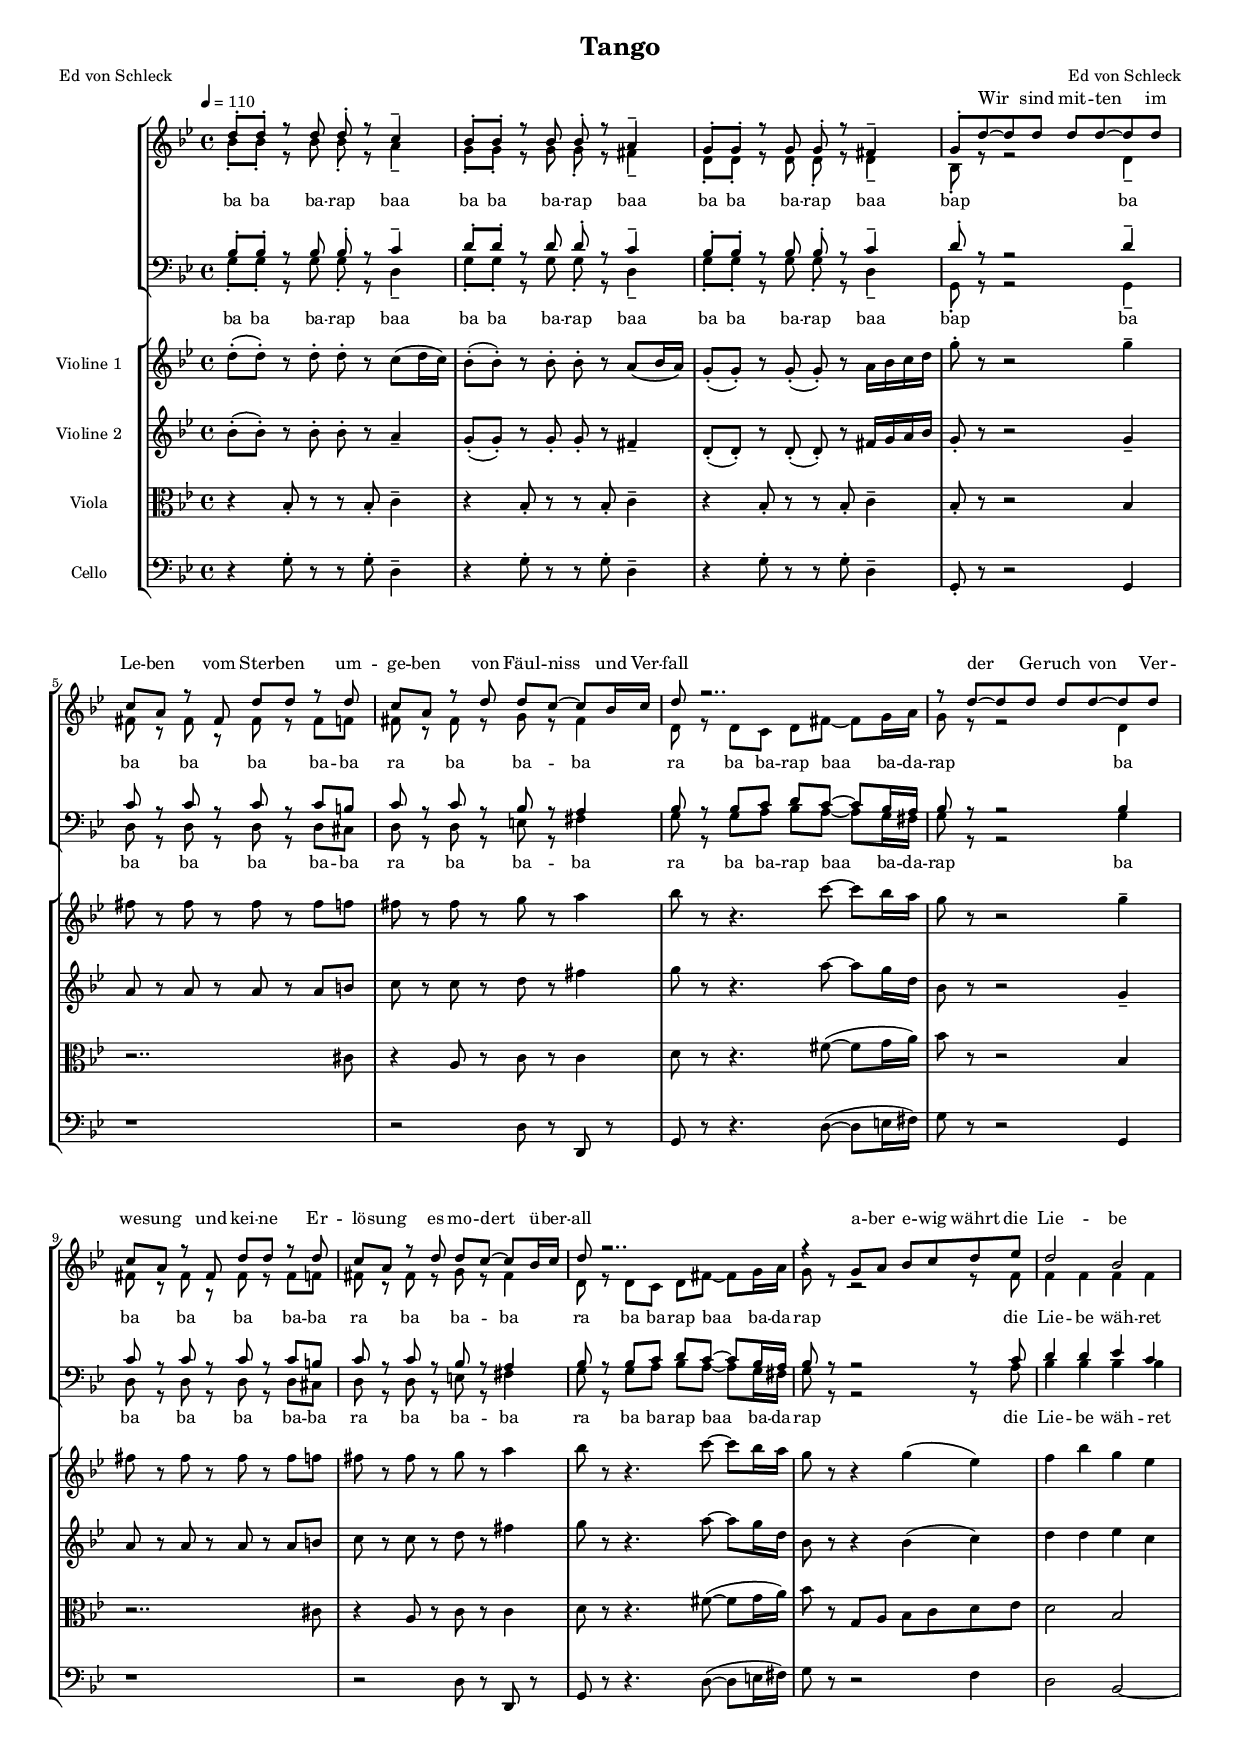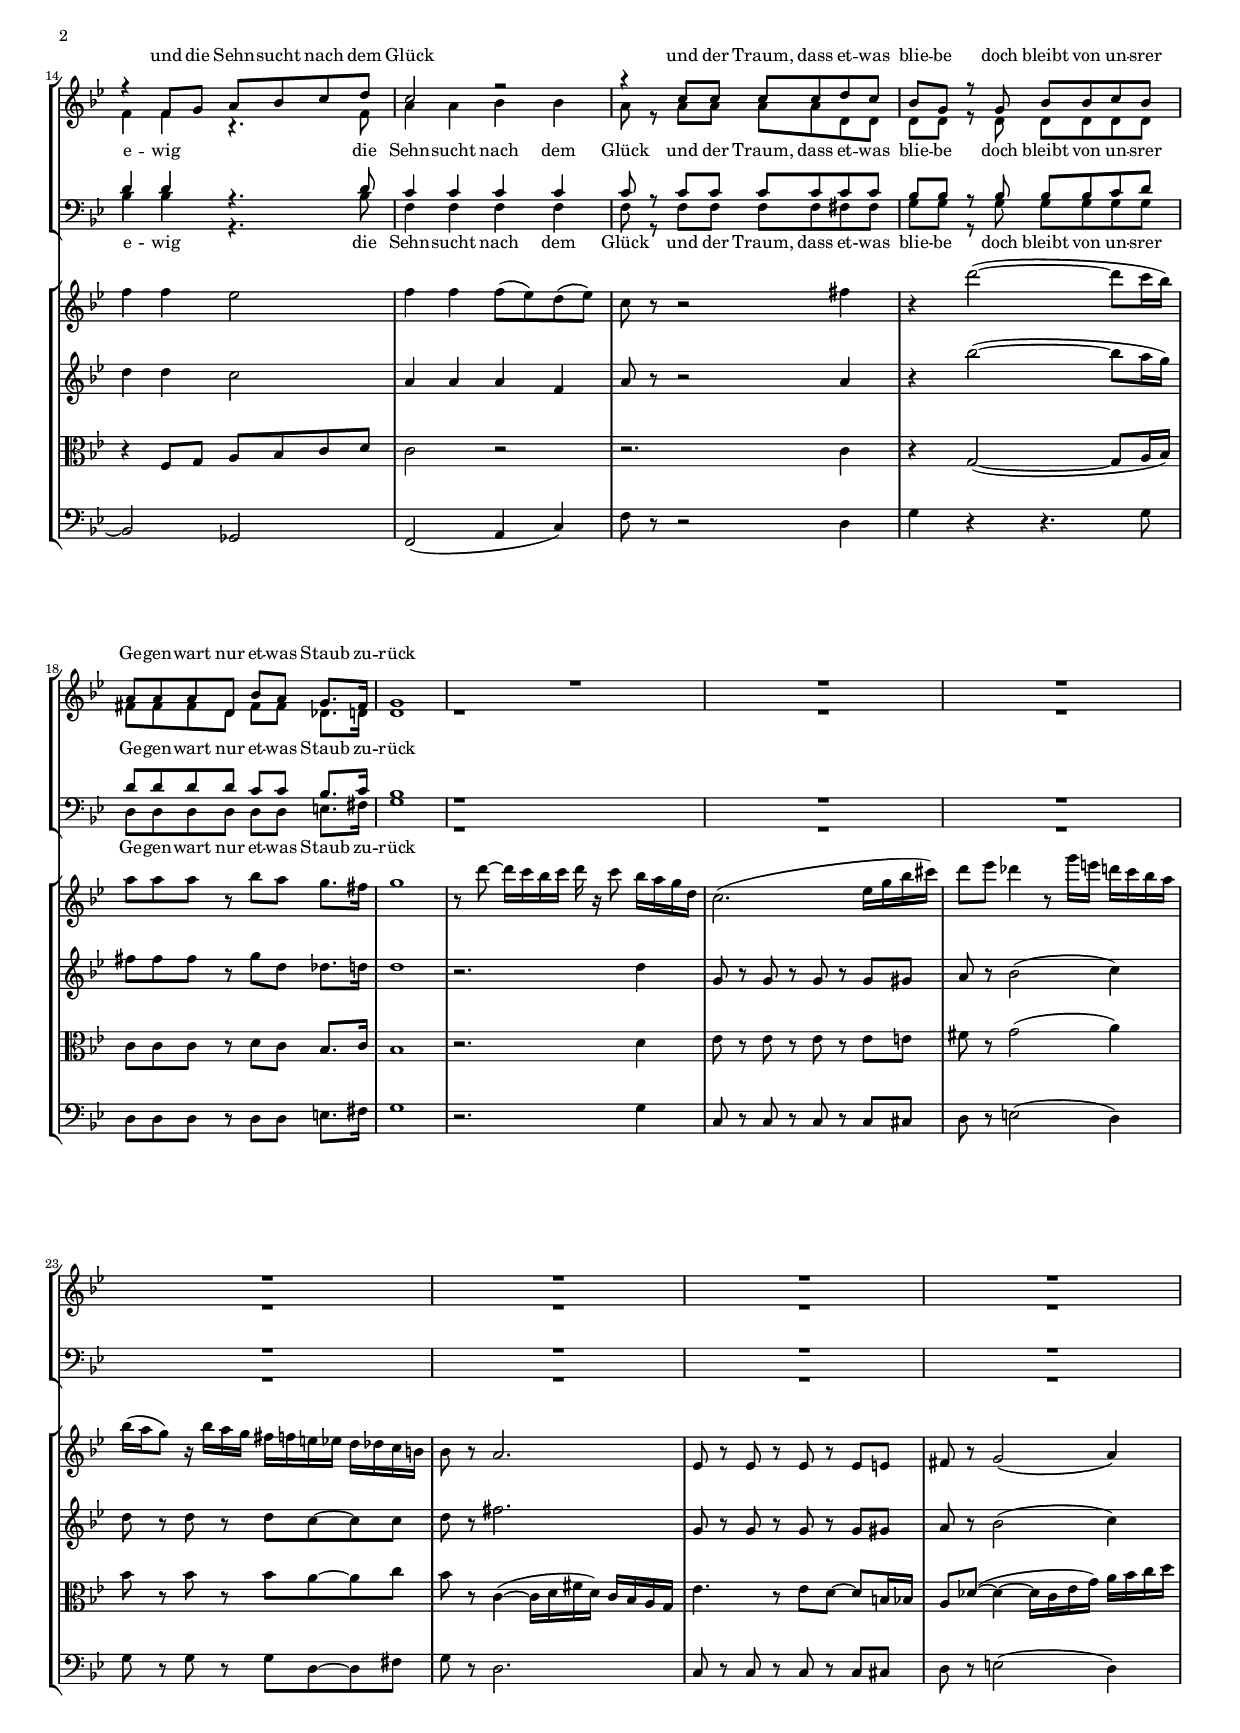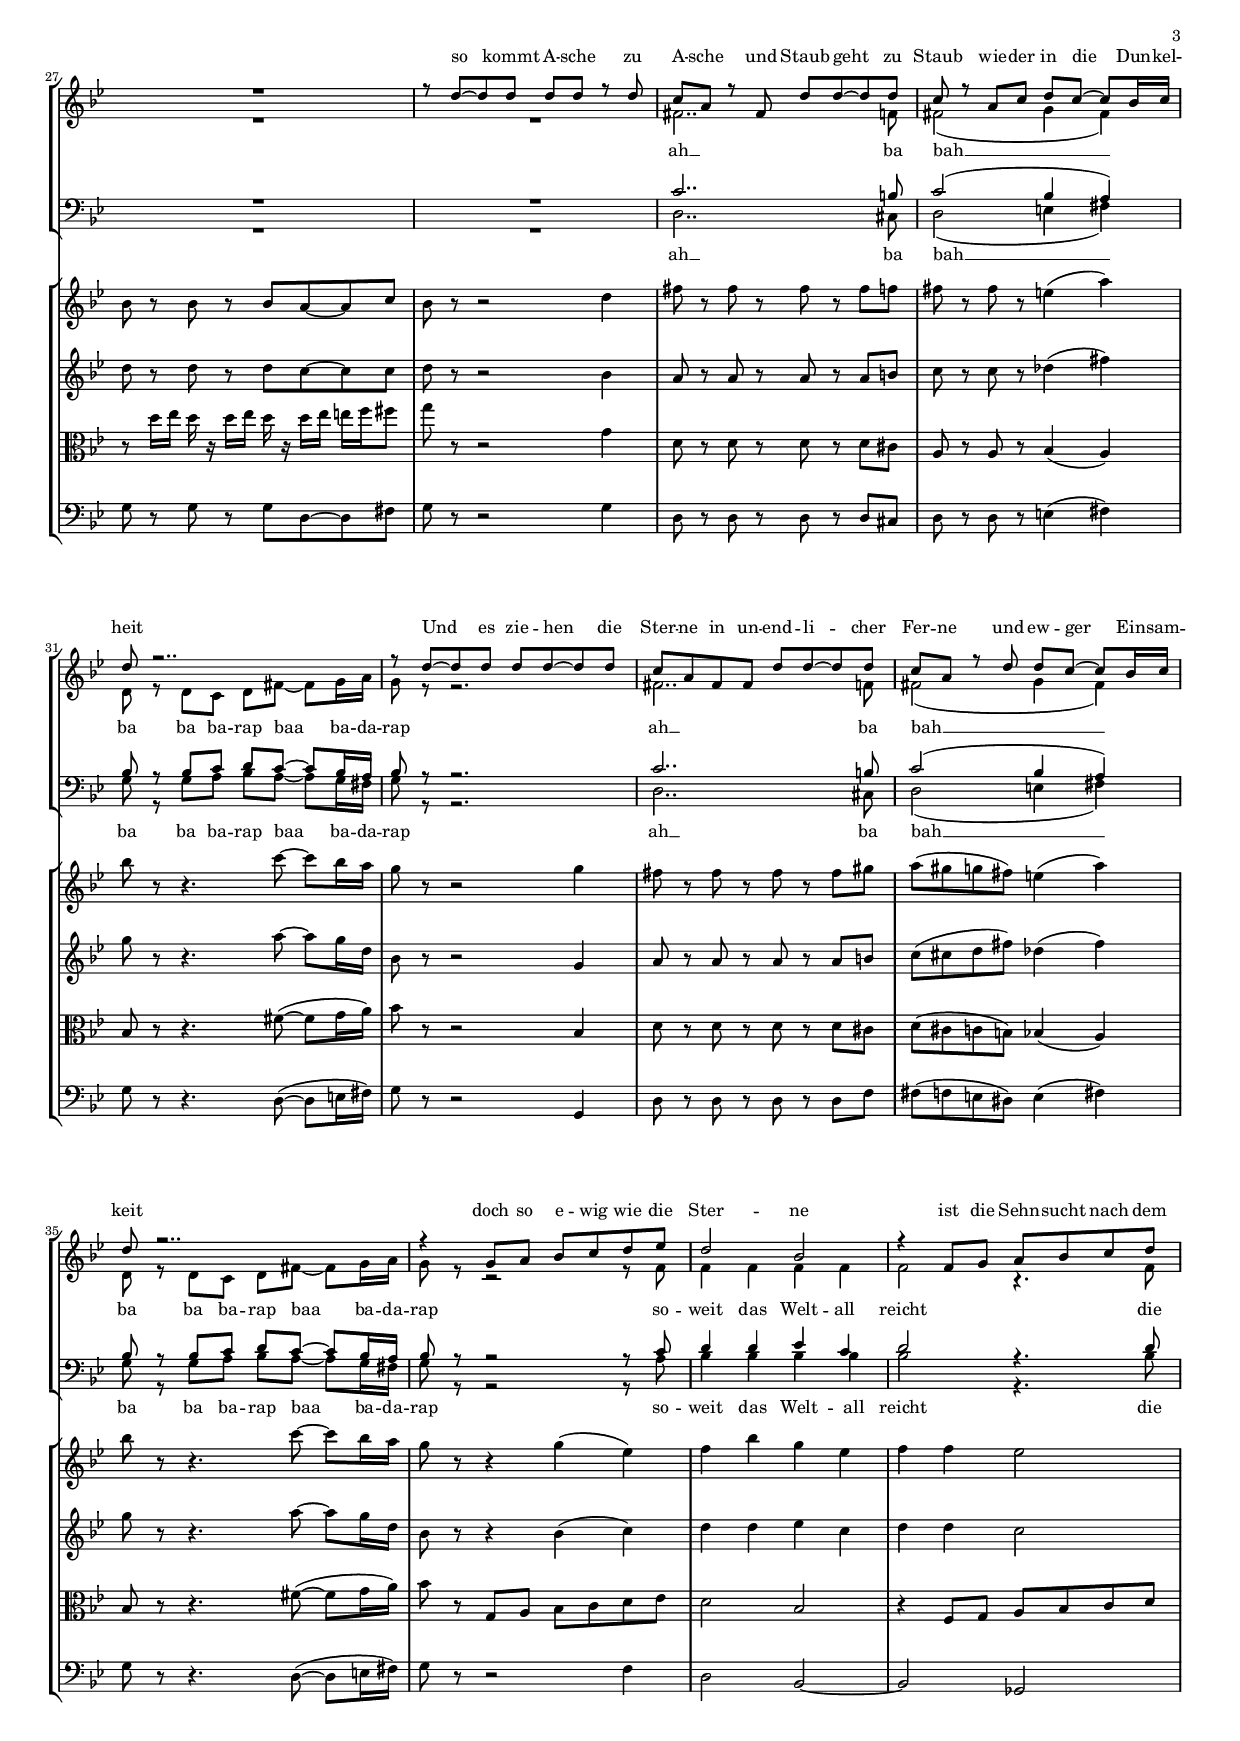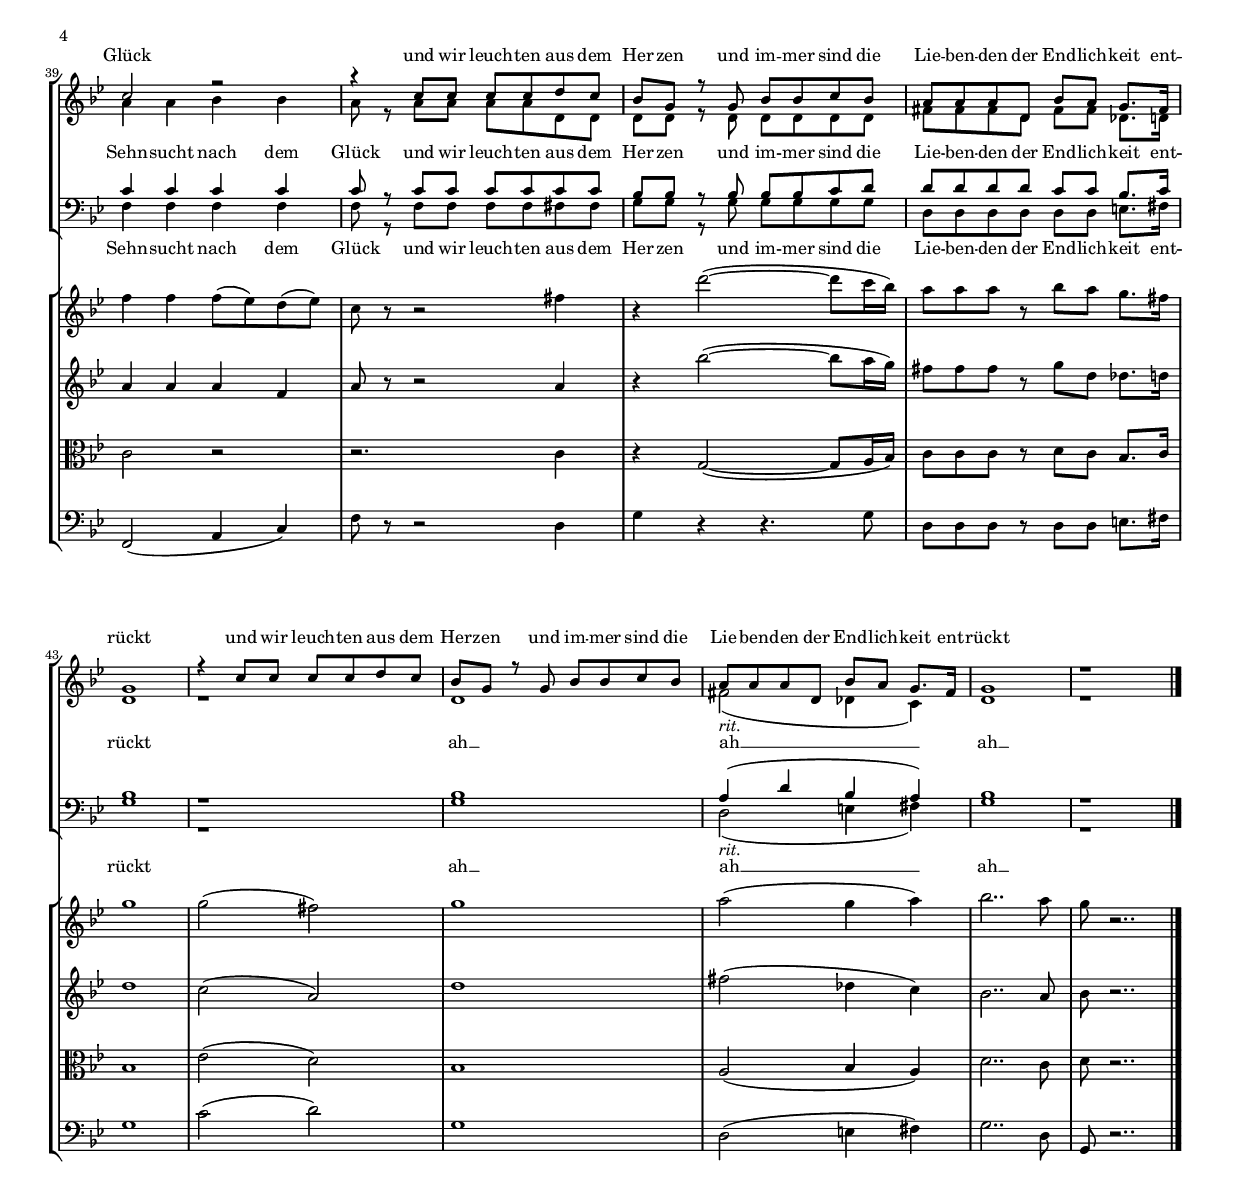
\version "2.13.39"

\header {
  title = "Tango"
  poet = "Ed von Schleck"
  composer = "Ed von Schleck"
}

%Größe der Partitur
#(set-global-staff-size 14)

#(set-default-paper-size "a4")

%Abschalten von Point&Click
#(ly:set-option 'point-and-click #f)

global = {
	
	\tempo 4=110
	\time 4/4
	\key g \minor
}


violinOne = \new Voice \relative c'' {
  \set Staff.instrumentName = #"Violine 1 "
  
  d8-.( d-.) r d-. d-. r c8( d16 c)
  bes8-.( bes-.) r bes-. bes-. r a( bes16 a)
  g8-.( g-.) r g-.( g-.) r a16 bes c d
  g8-. r r2 g4--

  fis8 r fis r fis r fis f
  fis r fis r g r a4
  bes8 r r4. c8~ c bes16 a
  g8 r r2 g4--

  fis8 r fis r fis r fis f
  fis r fis r g r a4
  bes8 r r4. c8~ c bes16 a
  g8 r r4 g4( es4)

  f4 bes g es
  f f es2
  f4 f f8( es) d( es)
  c8 r r2 fis4

  r4 d'2~( d8 c16 bes)
  a8 a a r bes a g8. fis16
  g1
  r8 d'~ d16 c bes c d r c8 bes16 a g d

  c2.( es16 g bes cis)
  d8 es des4 r8 g16 e d c bes a
  bes( a g8) r16 bes a g fis f e es d des c b 
  bes8 r a2.

  es8 r es r es r es e
  fis r g2( a4)
  bes8 r bes r bes a~ a c8
  bes r r2 d4

%%%%%%%%%%
  fis8 r fis r fis r fis f
  fis r fis r e4( a)
  bes8 r r4. c8~ c bes16 a
  g8 r r2 g4

  fis8 r fis r fis r fis gis
  a( gis g fis) e4( a)
  bes8 r r4. c8~ c bes16 a
  g8 r r4 g4( es4) 

  f4 bes g es
  f f es2
  f4 f f8( es) d( es)
  c8 r r2 fis4

  r4 d'2~( d8 c16 bes)
  a8 a a r bes a g8. fis16
  g1
  g2 (fis)
  
  g1
  a2( g4 a)
  bes2.. a8
  g r2..
  \bar "|."
}
 
violinTwo = \new Voice \relative c'' {
  \set Staff.instrumentName = #"Violine 2 "
  bes8-.( bes-.) r bes-. bes-. r a4--
  g8-.( g-.) r g-. g-. r fis4--
  d8-.( d-.) r d-.( d-.) r fis16 g a bes
  g8-. r r2 g4--

  a8 r a r a r a b
  c r c r d r fis4
  g8 r r4. a8~ a g16 d
  bes8 r r2 g4--

  a8 r a r a r a b
  c r c r d r fis4
  g8 r r4. a8~ a g16 d
  bes8 r r4 bes( c)

  d4 d es c
  d d c2
  a4 a a f
  a8 r8 r2 a4

  r4 bes'2~( bes8 a16 g)
  fis8 fis fis r g d des8. d16
  d1
  r2. d4

  g,8 r g r g r g gis
  a r bes2( c4)
  d8 r d r d c~ c c8
  d r fis2.

  g,8 r g r g r g gis
  a r bes2( c4)
  d8 r d r d c~ c c8
  d r r2 bes4

%%%%%%%%%%
  a8 r a r a r a b
  c r c r des4( fis)
  g8 r r4. a8~ a g16 d
  bes8 r r2 g4

  a8 r a r a r a b
  c( cis d fis) des4( fis)
  g8 r r4. a8~ a g16 d
  bes8 r r4 bes( c)


  d4 d es c
  d d c2
  a4 a a f
  a8 r8 r2 a4

  r4 bes'2~( bes8 a16 g)
  fis8 fis fis r g d des8. d16
  d1
  c2( a)
  
  d1
  fis2( des4 c)
  bes2.. a8
  bes8 r2..
  
  \bar "|."
}

viola = \new Voice \relative c' {
  \set Staff.instrumentName = #"Viola "  
  \clef alto
  r4 bes8-. r r bes-. c4--
  r4 bes8-. r r bes-. c4--
  r4 bes8-. r r bes-. c4--
  bes8-. r8 r2 bes4

  r2.. cis8
  r4 a8 r c r c4
  d8 r8 r4. fis8~( fis g16 a) 
  bes8 r8 r2 bes,4

  r2.. cis8
  r4 a8 r c r c4
  d8 r8 r4. fis8~( fis g16 a) 
  bes8 r8 g, a bes c d es

  d2 bes
  r4 f8 g a bes c d
  c2 r2
  r2. c4

  r4 g2~( g8 a16 bes)
  c8 c c r d c bes8. c16
  bes1
  r2. d4

  es8 r es r es r es e
  fis r g2( a4)
  bes8 r bes r bes a~ a c8
  bes r c,4~( c16 d fis d) c bes a g

  es'4. r8 es8 d~ d b16 bes
  a8 des~( des4~ des16 c es g) a bes c d
  r8 d16 es d r d es d r d es e f fis8
  g r r2 g,4

%%%%%%%%%%
  d8 r d r d r d cis
  a r a r bes4( a)
  bes8 r r4. fis'8~( fis g16 a) 
  bes8 r8 r2 bes,4

  d8 r d r d r d cis
  d( cis c b) bes4( a)
  bes8 r r4. fis'8~( fis g16 a) 
  bes8 r8 g, a bes c d es


  d2 bes
  r4 f8 g a bes c d
  c2 r2
  r2. c4

  r4 g2~( g8 a16 bes)
  c8 c c r d c bes8. c16
  bes1
  es2( d)
  
  bes1
  a2( bes4 a)
  d2.. c8
  d r2..
  \bar "|."
}

cello = \new Voice \relative c' {
  \set Staff.instrumentName = #"Cello "
  \clef bass
  
  r4 g8-. r r g-. d4--
  r4 g8-. r r g-. d4--
  r4 g8-. r r g-. d4--
  g,8-. r8 r2 g4

  r1
  r2 d'8 r d, r
  g8 r r4. d'8~( d e16 fis)
  g8 r8 r2 g,4

  r1
  r2 d'8 r d, r
  g8 r r4. d'8~ ( d e16 fis)
  g8 r8 r2 f4


  d2 bes~
  bes ges
  f2( a4 c)
  f8 r r2 d4

  g4 r r4. g8
  d d d r d d e8. fis16
  g1
  r2. g4

  c,8 r c r c r c cis
  d r e2( d4)
  g8 r g r g d~ d fis8
  g r d2.
 
  c8 r c r c r c cis
  d r e2( d4)
  g8 r g r g d~ d fis8
  g r8 r2 g4

%%%%%%%%%%%
  d8 r d r d r d cis
  d r d r e4( fis)
  g8 r r4. d8~( d e16 fis)
  g8 r8 r2 g,4

  d'8 r d r d r d f
  fis( f e dis) e4( fis)
  g8 r r4. d8~( d e16 fis)
  g8 r8 r2 f4


  d2 bes~
  bes ges
  f2( a4 c)
  f8 r r2 d4

  g4 r r4. g8
  d d d r d d e8. fis16
  g1
  c2( d)

  g,1
  d2( e4 fis)
  g2.. d8
  g, r2..
  \bar "|."
}


textEins = \lyricmode {
ba ba ba -- rap baa ba ba ba -- rap baa
ba ba ba -- rap baa bap

ba ba ba ba ba -- ba  ra ba ba -- ba
ra ba ba -- rap baa ba -- da -- rap

ba ba ba ba ba -- ba  ra ba ba -- ba
ra ba ba -- rap baa ba -- da -- rap

die Lie -- be wäh -- ret e -- wig
die Sehn -- sucht nach dem Glück
und der Traum, dass et -- was blie -- be
doch bleibt von un -- srer Ge -- gen -- wart nur et -- was Staub zu -- rück

ah __ ba bah __
ba ba ba -- rap baa ba -- da -- rap
ah __ ba bah __
ba ba ba -- rap baa ba -- da -- rap

so -- weit das Welt -- all reicht
die Sehn -- sucht nach dem Glück
und wir leuch -- ten aus dem Her -- zen
und im -- mer sind die Lie -- ben -- den der End -- lich -- keit ent -- rückt
ah __ ah __ ah __
}

textZwei = \lyricmode {

}


sopranMusik =  \relative c'' {
d8-. d-. r d d-. r c4--
bes8-. bes-. r bes bes-. r a4--
g8-. g-. r g g-. r fis4--
g8-. d'~ d d d d~ d d

c a r fis d' d r d
c a r d d c~ c bes16 c
d8 r2..
r8 d~ d d d d~ d d

c a r fis d' d r d
c a r d d c~ c bes16 c
d8 r2..


r4 g,8 a bes c d es

%%%%%%%%%%
d2 bes
r4 f8 g a bes c d
c2 r
r4 c8 c c c d c

bes g r g bes bes c bes
a a a d, bes' a g8. fis16
g1
R1*8
r8 d'8~ d d d d r d

%%%%%%%%%%
c a r fis d' d~ d d
c r a c d c~ c bes16 c
d8 r2..
r8 d~ d d d d~ d d

c a fis fis d' d~  d d
c a r d d c~ c bes16 c
d8 r2..
r4 g,8 a bes c d es

%%%%%%%%%%
d2 bes
r4 f8 g a bes c d
c2 r
r4 c8 c c c d c

bes g r g bes bes c bes
a a a d, bes' a g8. fis16
g1
r4 c8 c c c d c

bes g r g bes bes c bes
a_\markup {\italic rit.} a a d, bes' a g8. fis16
g1
  
  r1
\bar "|."
}
  
sopranText = \lyricmode {
_ _ _ _ _ _ _ _ _ _ _ _ _ _ _ _
Wir sind mit -- ten im Le -- ben vom Ster -- ben um -- ge -- ben
von Fäul -- niss und Ver -- fall
der Ge -- ruch von Ver -- we -- sung und kei -- ne Er -- lö -- sung
es mo -- dert ü -- ber -- all

a -- ber e -- wig währt die Lie -- be
und die Sehn -- sucht nach dem Glück
und der Traum, dass et -- was blie -- be
doch bleibt von un -- srer Ge -- gen -- wart nur et -- was Staub zu -- rück

so kommt A -- sche zu A -- sche und Staub geht zu Staub
wie -- der in die Dun -- kel -- heit
Und es zie -- hen die Ster -- ne in un -- end -- li -- cher Fer -- ne
und ew -- ger Ein -- sam -- keit

doch so e -- wig wie die Ster -- ne
ist die Sehn -- sucht nach dem Glück
und wir leuch -- ten aus dem Her -- zen
und im -- mer sind die Lie -- ben -- den der End -- lich -- keit ent -- rückt
und wir leuch -- ten aus dem Her -- zen
und im -- mer sind die Lie -- ben -- den der End -- lich -- keit ent -- rückt
}

altMusik =  \relative c'' {
bes8-. bes-. r bes bes-. r a4--
g8-. g-. r g g-. r fis4--
d8-. d-. r d d-. r d4--
bes8-. r r2 d4--

fis8 r fis r fis r fis f
fis8 r fis r g r fis4
d8 r d c d fis~ fis g16 a
g8 r8 r2 d4

fis8 r fis r fis r fis f
fis8 r fis r g r fis4
d8 r d c d fis~ fis g16 a
g8 r8 r2 r8 f

%%%%
f4 f f f 
f f r4. f8
a4 a bes bes
a8 r a a a a d, d

d d r d d d d d
fis fis fis d fis fis des8. d16
d1
r1


R1*8

%%%%%%%%%%
fis2.. f8
fis2( g4 fis)
d8 r d c d fis~ fis g16 a
g8 r8 r2.

fis2.. f8
fis2( g4 fis)
d8 r d c d fis~ fis g16 a
g8 r8 r2 r8 f

%%%%
f4 f f f 
f2 r4. f8
a4 a bes bes
a8 r a a a a d, d

d d r d d d d d
fis fis fis d fis fis des8. d16
d1
r1

d1
fis2( des4 c)
d1
  
  r1
}

altText = \lyricmode {
\textEins
}

tenorMusik =  \relative c' {
bes8-. bes-. r bes bes-. r c4--
d8-. d-. r d d-. r c4--
bes8-. bes-. r bes bes-. r c4--
d8-. r r2 d4--

c8 r c r c r c b
c8 r c r bes r a4
bes8 r bes c d c~ c bes16 a
bes8 r8 r2 bes4

c8 r c r c r c b
c8 r c r bes r a4
bes8 r bes c d c~ c bes16 a
bes8 r8 r2 r8 c

%%%%
d4 d es c
d d r4. d8
c4 c c c
c8 r c c c c c c

bes bes r bes bes bes c d
d d d d c c bes8. c16
bes1
r1

R1*8

%%%%%%%%%%
c2.. b8
c2( bes4 a)
bes8 r bes c d c~ c bes16 a
bes8 r8 r2.

c2.. b8
c2( bes4 a)
bes8 r bes c d c~ c bes16 a
bes8 r8 r2 r8 c

%%%%
d4 d es c
d2 r4. d8
c4 c c c
c8 r c c c c c c

bes bes r bes bes bes c d
d d d d c c bes8. c16
bes1
r1

bes1
a4_\markup {\italic rit.}( d bes a)
bes1
  
  r1
}
  
tenorText = \lyricmode {
\textEins
}
     
bassMusik = \relative c' {
g8-. g-. r g g-. r d4--
g8-. g-. r g g-. r d4--
g8-. g-. r g g-. r d4--
g,8-. r r2 g4--

d'8 r d r d r d cis
d8 r d r e r fis4
g8 r g a bes a~ a g16 fis
g8 r8 r2 g4

d8 r d r d r d cis
d8 r d r e r fis4
g8 r g a bes a~ a g16 fis
g8 r8 r2 r8 a8

%%%%%%%
bes4 bes bes bes
bes bes r4. bes8
f4 f f f
f8 r f f f f fis fis

g g r g g g g g
d d d d d d e8. fis16
g1
r1

R1*8

%%%%%%%%%%
d2.. cis8
d2( e4 fis)
g8 r g a bes a~ a g16 fis
g8 r8 r2.

d2.. cis8
d2( e4 fis)
g8 r g a bes a~ a g16 fis
g8 r8 r2 r8 a8

%%%%%%%
bes4 bes bes bes
bes2 r4. bes8
f4 f f f
f8 r f f f f fis fis

g g r g g g g g
d d d d d d e8. fis16
g1
r1

g1
d2( e4 fis)
g1

  
  r1
}
  
bassText = \lyricmode {
\textEins

}

\score {
  <<
    \new ChoirStaff <<
      \new Lyrics = sopran { s1 }
      \new Staff = frauen <<
	\new Voice =
	sopran { \voiceOne << \global  \sopranMusik >> }
	\new Voice =
	alt { \voiceTwo << \global   \altMusik >> }
      >>
      \new Lyrics = alt { s1 }
      \new Staff = men <<
	\clef bass
	\new Voice =
	tenor { \voiceOne <<\global   \tenorMusik >> }
	\new Voice =
	bass { \voiceTwo <<\global   \bassMusik >> }
      >>
      \new Lyrics = bass { s1 }
      \context Lyrics = sopran \lyricsto sopran \sopranText
      \context Lyrics = alt \lyricsto alt \textEins
      \context Lyrics = bass \lyricsto bass \textEins
    >>

    \new StaffGroup <<
      \new Staff << \global \violinOne >>
      \new Staff << \global \violinTwo >>
      \new Staff << \global \viola >>
      \new Staff << \global \cello >>
    >>
  >>
  \layout { }
  \midi { }
}